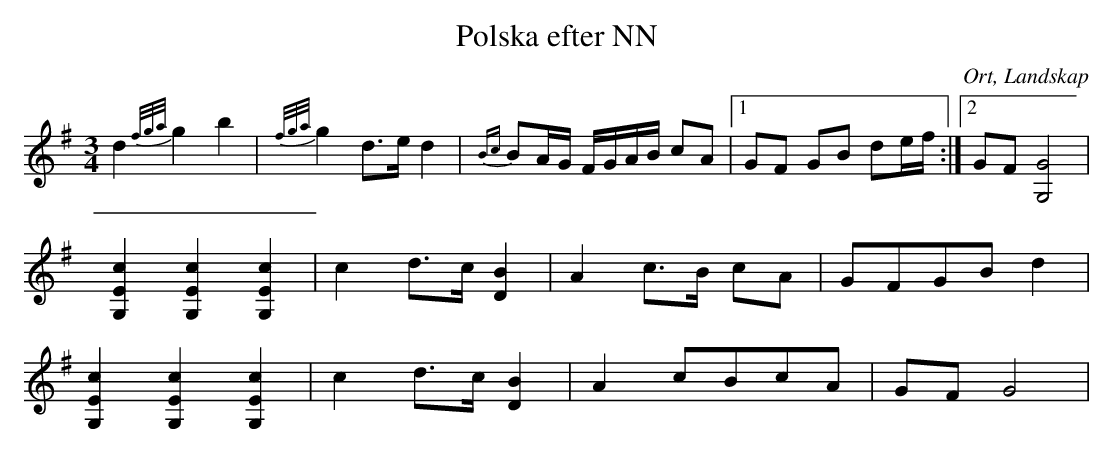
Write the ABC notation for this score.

X:1
T:Polska efter NN
O:Ort, Landskap
M:3/4
L:1/8
K:G
d2 {f/g/a/}g2 b2 |{f/g/a/}g2 d>e d2|{Bc}BA/G/ F/G/A/B/ cA|1 GF GB de/f/ :|2 GF[G,4G4]|
[G,2E2c2] [G,2E2c2] [G,2E2c2]|c2 d>c [D2B2]|A2 c>B cA|GFGB d2|
[G,2E2c2] [G,2E2c2] [G,2E2c2]|c2 d>c [D2B2]|A2 cBcA|GF G4|
